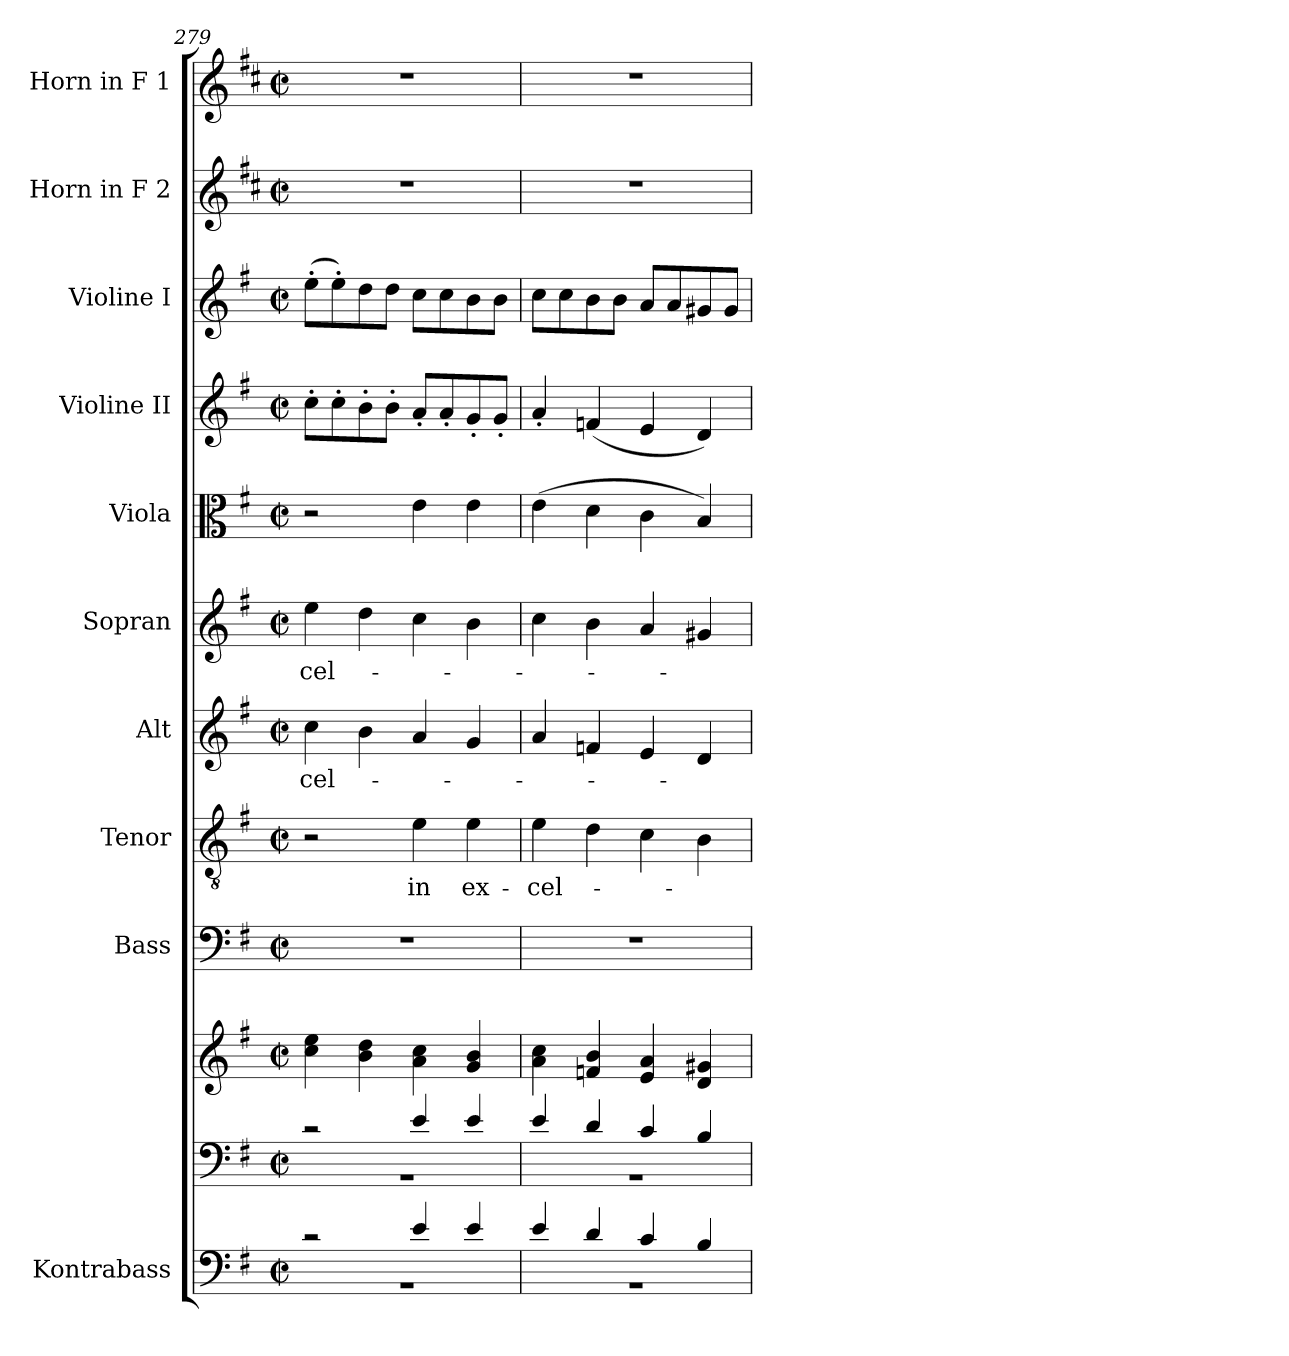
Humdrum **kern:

**kern	**kern	**kern	**kern	**kern	**text	**kern	**text	**kern	**text	**kern	**kern	**kern	**kern	**kern
*part11	*part10	*part10	*part9	*part8	*part8	*part7	*part7	*part6	*part6	*part5	*part4	*part3	*part2	*part1
*staff12	*staff11	*staff10	*staff9	*staff8	*staff8	*staff7	*staff7	*staff6	*staff6	*staff5	*staff4	*staff3	*staff2	*staff1
*I"Kontrabass	*	*	*I"Bass	*I"Tenor	*	*I"Alt	*	*I"Sopran	*	*I"Viola	*I"Violine II	*I"Violine I	*I"Horn in F 2	*I"Horn in F 1
*I'Kb.	*	*	*I'B.	*I'T.	*	*I'A.	*	*I'S.	*	*I'Vla.	*I'Vl. II	*I'Vl. I	*	*
!!LO:PB:g=z
*clefF4	*clefF4	*clefG2	*clefF4	*clefGv2	*	*clefG2	*	*clefG2	*	*clefC3	*clefG2	*clefG2	*clefG2	*clefG2
*ITrd7c12	*	*	*	*	*	*	*	*	*	*	*	*	*ITrd4c7	*ITrd4c7
*k[f#]	*k[f#]	*k[f#]	*k[f#]	*k[f#]	*	*k[f#]	*	*k[f#]	*	*k[f#]	*k[f#]	*k[f#]	*k[f#]	*k[f#]
*G:	*G:	*G:	*G:	*G:	*	*G:	*	*G:	*	*G:	*G:	*G:	*G:	*G:
*M2/2	*M2/2	*M2/2	*M2/2	*M2/2	*	*M2/2	*	*M2/2	*	*M2/2	*M2/2	*M2/2	*M2/2	*M2/2
*met(c|)	*met(c|)	*met(c|)	*met(c|)	*met(c|)	*	*met(c|)	*	*met(c|)	*	*met(c|)	*met(c|)	*met(c|)	*met(c|)	*met(c|)
=279	=279	=279	=279	=279	=279	=279	=279	=279	=279	=279	=279	=279	=279	=279
*^	*^	*	*	*	*	*	*	*	*	*	*	*	*	*
!	!	!	!	!	!	!	!	!	!LO:LY:b	!	!LO:LY:b	!	!	!	!	!
2rc	1rBB	2rc	1rBB	4cc\ 4ee\	1r	2r	.	4cc\	-cel-	4ee\	-cel-	2r	8cc'>\L	(>8ee'>\L	1r	1r
.	.	.	.	.	.	.	.	.	.	.	.	.	8cc'>\	8ee'>\)	.	.
.	.	.	.	4b\ 4dd\	.	.	.	4b\	.	4dd\	.	.	8b'>\	8dd\	.	.
.	.	.	.	.	.	.	.	.	.	.	.	.	8b'>\J	8dd\J	.	.
!	!	!	!	!	!	!	!LO:LY:b	!	!	!	!	!	!	!	!	!
4E/	.	4e/	.	4a\ 4cc\	.	4e\	in	4a/	.	4cc\	.	4e\	8a'</L	8cc\L	.	.
.	.	.	.	.	.	.	.	.	.	.	.	.	8a'</	8cc\	.	.
!	!	!	!	!	!	!	!LO:LY:b	!	!	!	!	!	!	!	!	!
4E/	.	4e/	.	4g/ 4b/	.	4e\	ex-	4g/	.	4b\	.	4e\	8g'</	8b\	.	.
.	.	.	.	.	.	.	.	.	.	.	.	.	8g'</J	8b\J	.	.
=280	=280	=280	=280	=280	=280	=280	=280	=280	=280	=280	=280	=280	=280	=280	=280	=280
!	!	!	!	!	!	!	!LO:LY:b	!	!	!	!	!	!	!	!	!
4E/	1rBB	4e/	1rBB	4a\ 4cc\	1r	4e\	-cel-	4a/	.	4cc\	.	(>4e\	4a'</	8cc\L	1r	1r
.	.	.	.	.	.	.	.	.	.	.	.	.	.	8cc\	.	.
4D/	.	4d/	.	4fn/ 4b/	.	4d\	.	4fn/	.	4b\	.	4d\	(<4fn/	8b\	.	.
.	.	.	.	.	.	.	.	.	.	.	.	.	.	8b\J	.	.
4C/	.	4c/	.	4e/ 4a/	.	4c\	.	4e/	.	4a/	.	4c\	4e/	8a/L	.	.
.	.	.	.	.	.	.	.	.	.	.	.	.	.	8a/	.	.
4BB/	.	4B/	.	4d/ 4g#X/	.	4B\	.	4d/	.	4g#X/	.	4B/)	4d/)	8g#X/	.	.
.	.	.	.	.	.	.	.	.	.	.	.	.	.	8g#/J	.	.
*v	*v	*	*	*	*	*	*	*	*	*	*	*	*	*	*	*
*	*v	*v	*	*	*	*	*	*	*	*	*	*	*	*	*
=	=	=	=	=	=	=	=	=	=	=	=	=	=	=
*-	*-	*-	*-	*-	*-	*-	*-	*-	*-	*-	*-	*-	*-	*-
